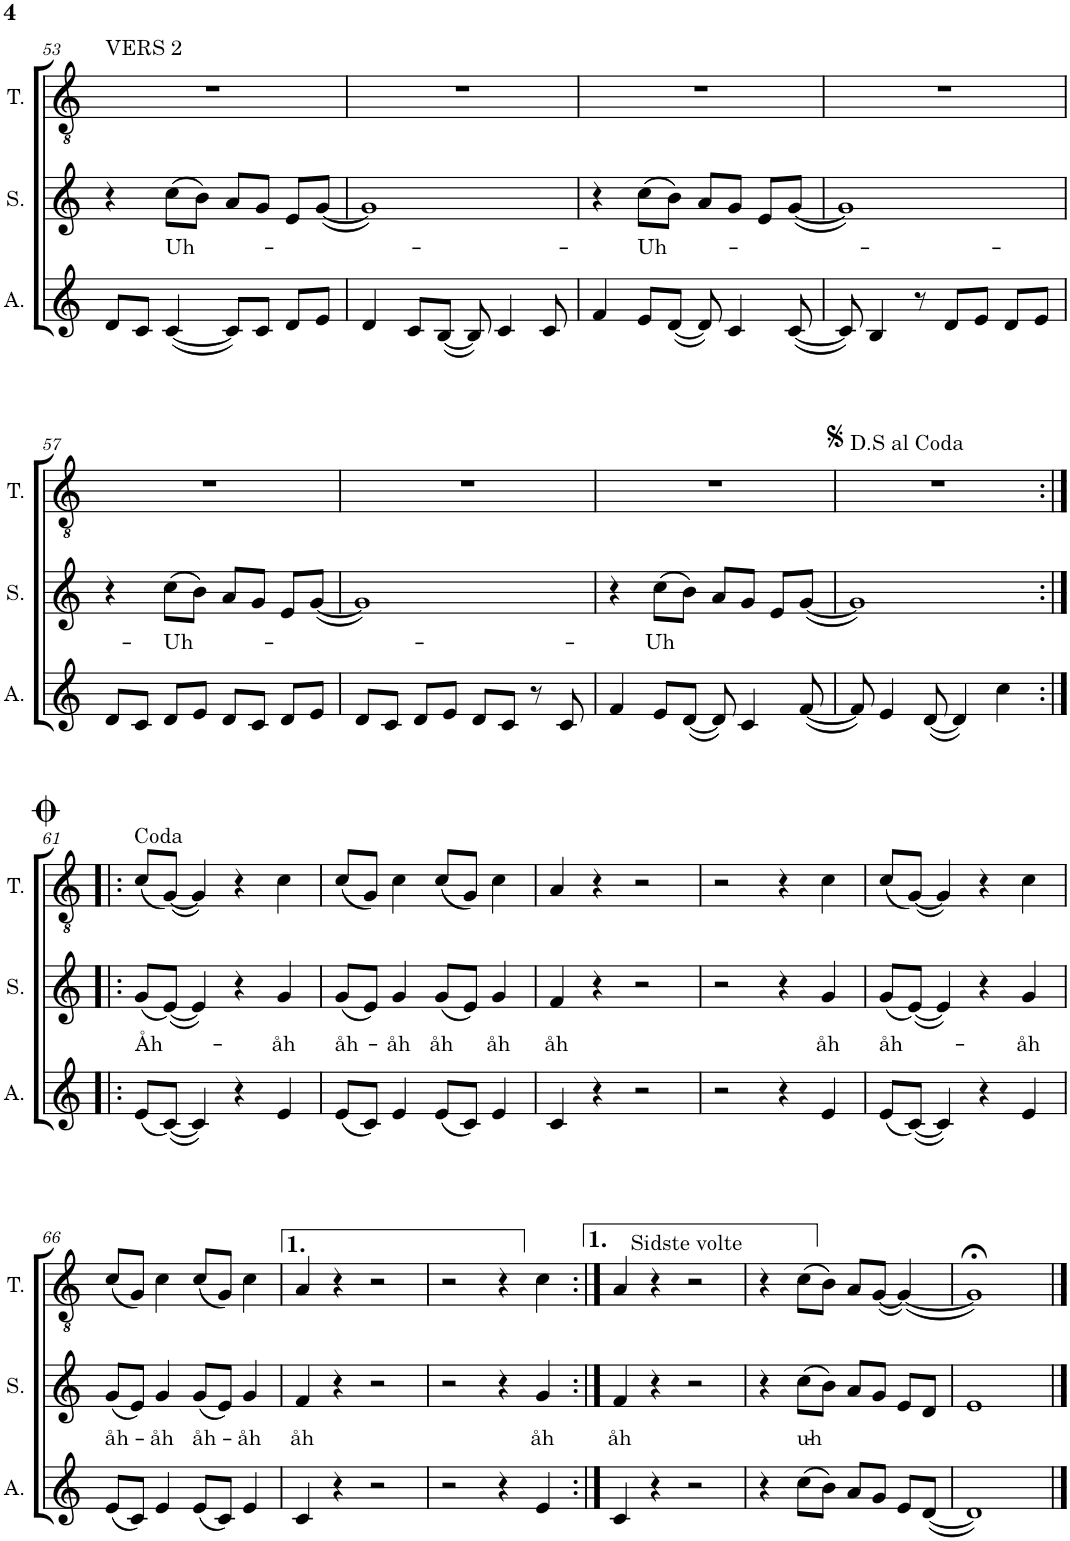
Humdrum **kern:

**kern	**kern	**text	**kern
*part3	*part2	*part2	*part1
*staff3	*staff2	*staff2	*staff1
*I"Alto	*I"Soprano	*	*I"Tenor
*I'A.	*I'S.	*	*I'T.
!!LO:PB:g=z
*clefG2	*clefG2	*	*clefGv2
*k[]	*k[]	*	*k[]
*M4/4	*M4/4	*	*M4/4
=53	=53	=53	=53
8d/L	4r	.	1r
8c/J	.	.	.
!	!	!LO:LY:b	!
([4c/	(8cc\L	Uh-	.
.	8b\J)	.	.
8c/L])	8a/L	.	.
8c/J	8g/J	.	.
8d/L	8e/L	.	.
8e/J	([8g/J	.	.
=54	=54	=54	=54
4d/	1g])	.	1r
8c/L	.	.	.
([8B/J	.	.	.
8B/])	.	.	.
4c/	.	.	.
8c/	.	.	.
=55	=55	=55	=55
4f/	4r	.	1r
!	!	!LO:LY:b	!
8e/L	(8cc\L	-Uh-	.
([8d/J	8b\J)	.	.
8d/])	8a/L	.	.
4c/	8g/J	.	.
.	8e/L	.	.
([8c/	([8g/J	.	.
=56	=56	=56	=56
8c/])	1g])	.	1r
4B/	.	.	.
8r	.	.	.
8d/L	.	.	.
8e/J	.	.	.
8d/L	.	.	.
8e/J	.	.	.
!!LO:LB:g=z
=57	=57	=57	=57
8d/L	4r	.	1r
8c/J	.	.	.
!	!	!LO:LY:b	!
8d/L	(8cc\L	-Uh-	.
8e/J	8b\J)	.	.
8d/L	8a/L	.	.
8c/J	8g/J	.	.
8d/L	8e/L	.	.
8e/J	([8g/J	.	.
=58	=58	=58	=58
8d/L	1g])	.	1r
8c/J	.	.	.
8d/L	.	.	.
8e/J	.	.	.
8d/L	.	.	.
8c/J	.	.	.
8r	.	.	.
8c/	.	.	.
=59	=59	=59	=59
4f/	4r	.	1r
!	!	!LO:LY:b	!
8e/L	(8cc\L	Uh	.
([8d/J	8b\J)	.	.
8d/])	8a/L	.	.
4c/	8g/J	.	.
.	8e/L	.	.
([8f/	([8g/J	.	.
=60	=60	=60	=60
8f/])	1g])	.	1r
4e/	.	.	.
([8d/	.	.	.
4d/])	.	.	.
4cc\	.	.	.
!!LO:LB:g=z
=61:|!|:	=61:|!|:	=61:|!|:	=61:|!|:
!	!	!LO:LY:b	!
(8e/L	(8g/L	Åh-	(8c/L
([8c/J)	([8e/J)	.	([8G/J)
4c/])	4e/])	.	4G/])
4r	4r	.	4r
!	!	!LO:LY:b	!
4e/	4g/	-åh	4c\
=62	=62	=62	=62
!	!	!LO:LY:b	!
(8e/L	(8g/L	åh-	(8c/L
8c/J)	8e/J)	.	8G/J)
!	!	!LO:LY:b	!
4e/	4g/	-åh	4c\
!	!	!LO:LY:b	!
(8e/L	(8g/L	åh	(8c/L
8c/J)	8e/J)	.	8G/J)
!	!	!LO:LY:b	!
4e/	4g/	åh	4c\
=63	=63	=63	=63
!	!	!LO:LY:b	!
4c/	4f/	åh	4A/
4r	4r	.	4r
2r	2r	.	2r
=64	=64	=64	=64
2r	2r	.	2r
4r	4r	.	4r
!	!	!LO:LY:b	!
4e/	4g/	åh	4c\
=65	=65	=65	=65
!	!	!LO:LY:b	!
(8e/L	(8g/L	åh-	(8c/L
([8c/J)	([8e/J)	.	([8G/J)
4c/])	4e/])	.	4G/])
4r	4r	.	4r
!	!	!LO:LY:b	!
4e/	4g/	-åh	4c\
!!LO:LB:g=z
=66	=66	=66	=66
!	!	!LO:LY:b	!
(8e/L	(8g/L	åh-	(8c/L
8c/J)	8e/J)	.	8G/J)
!	!	!LO:LY:b	!
4e/	4g/	-åh	4c\
!	!	!LO:LY:b	!
(8e/L	(8g/L	åh-	(8c/L
8c/J)	8e/J)	.	8G/J)
!	!	!LO:LY:b	!
4e/	4g/	-åh	4c\
=67	=67	=67	=67
!	!	!LO:LY:b	!
4c/	4f/	åh	4A/
4r	4r	.	4r
2r	2r	.	2r
=68	=68	=68	=68
2r	2r	.	2r
4r	4r	.	4r
!	!	!LO:LY:b	!
4e/	4g/	åh	4c\
=69:|!	=69:|!	=69:|!	=69:|!
!	!	!	!LO:TX:a:t=Sidste volte
!	!	!LO:LY:b	!
4c/	4f/	åh	4A/
4r	4r	.	4r
2r	2r	.	2r
=70	=70	=70	=70
4r	4r	.	4r
!	!	!LO:LY:b	!
(8cc\L	(8cc\L	uh-	(8c\L
8b\J)	8b\J)	.	8B\J)
8a/L	8a/L	.	8A/L
8g/J	8g/J	.	([8G/J
8e/L	8e/L	.	(4G/_)
([8d/J	8d/J	.	.
=71	=71	=71	=71
1d])	1e	.	1G;<])
==	==	==	==
*-	*-	*-	*-
